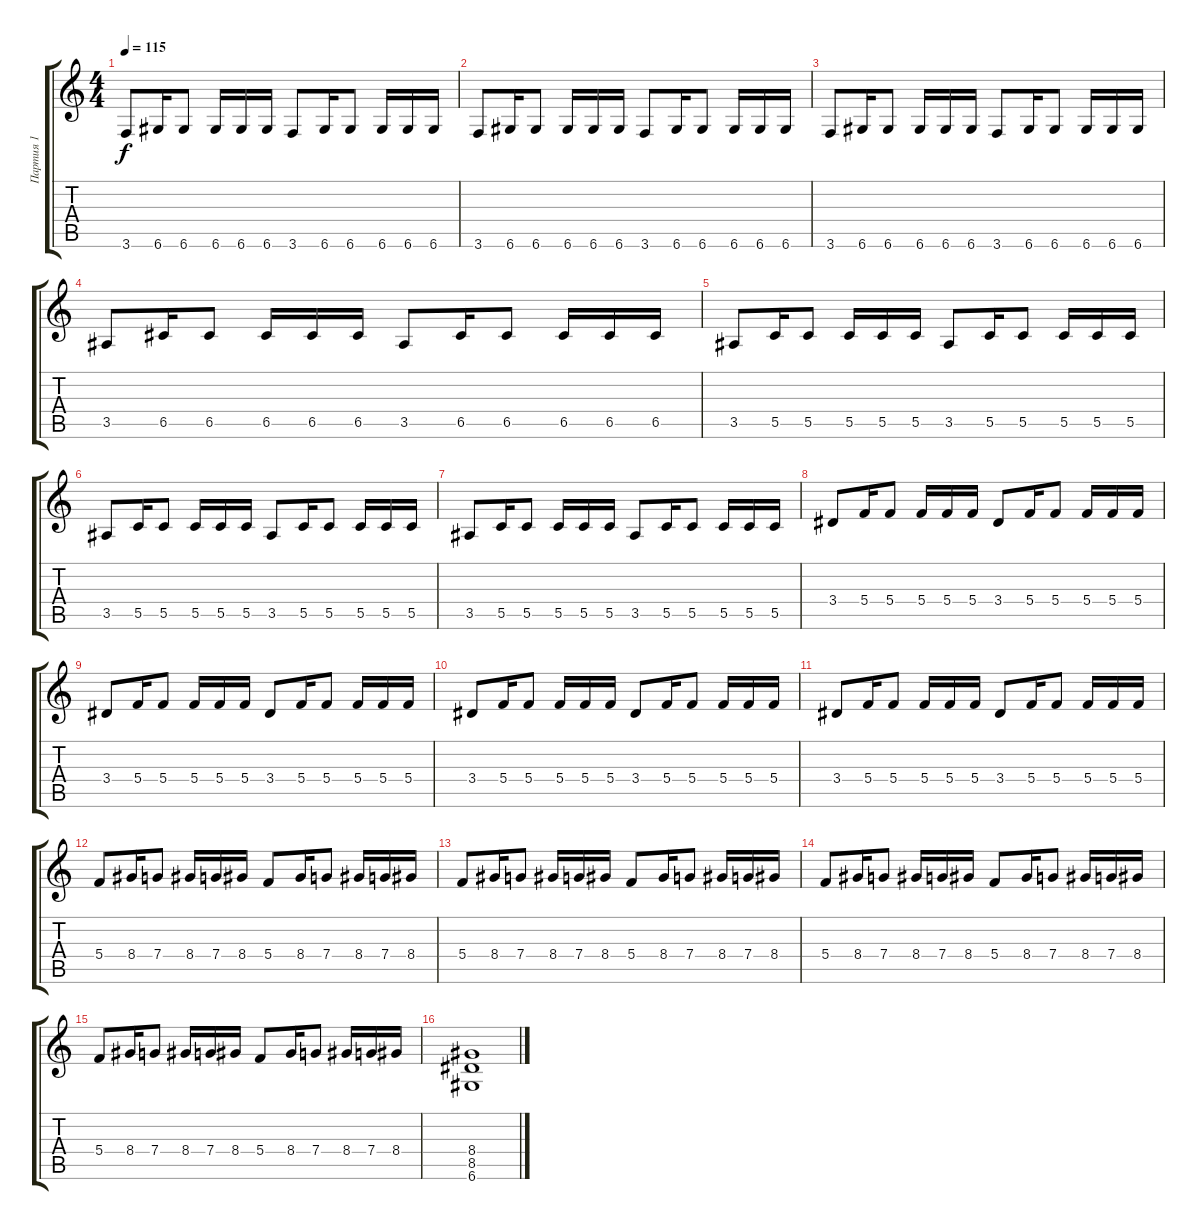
\track ("Партия 1" "Партия 1") {instrument overdrivenguitar}
\staff {score tabs}
\tuning (D4 A3 F3 C3 G2 D2) {hide}
\ts (4 4)
\tempo 115
\clef g2
\ks c
3.6.8{dy f} 6.6.16 6.6.8 6.6.16 6.6.16 6.6.16 3.6.8 6.6.16 6.6.8 6.6.16 6.6.16 6.6.16 |
3.6.8 6.6.16 6.6.8 6.6.16 6.6.16 6.6.16 3.6.8 6.6.16 6.6.8 6.6.16 6.6.16 6.6.16 |
3.6.8 6.6.16 6.6.8 6.6.16 6.6.16 6.6.16 3.6.8 6.6.16 6.6.8 6.6.16 6.6.16 6.6.16 |
3.5.8 6.5.16 6.5.8 6.5.16 6.5.16 6.5.16 3.5.8 6.5.16 6.5.8 6.5.16 6.5.16 6.5.16 |
3.5.8 5.5.16 5.5.8 5.5.16 5.5.16 5.5.16 3.5.8 5.5.16 5.5.8 5.5.16 5.5.16 5.5.16 |
3.5.8 5.5.16 5.5.8 5.5.16 5.5.16 5.5.16 3.5.8 5.5.16 5.5.8 5.5.16 5.5.16 5.5.16 |
3.5.8 5.5.16 5.5.8 5.5.16 5.5.16 5.5.16 3.5.8 5.5.16 5.5.8 5.5.16 5.5.16 5.5.16 |
3.4.8 5.4.16 5.4.8 5.4.16 5.4.16 5.4.16 3.4.8 5.4.16 5.4.8 5.4.16 5.4.16 5.4.16 |
3.4.8 5.4.16 5.4.8 5.4.16 5.4.16 5.4.16 3.4.8 5.4.16 5.4.8 5.4.16 5.4.16 5.4.16 |
3.4.8 5.4.16 5.4.8 5.4.16 5.4.16 5.4.16 3.4.8 5.4.16 5.4.8 5.4.16 5.4.16 5.4.16 |
3.4.8 5.4.16 5.4.8 5.4.16 5.4.16 5.4.16 3.4.8 5.4.16 5.4.8 5.4.16 5.4.16 5.4.16 |
5.4.8 8.4.16 7.4.8 8.4.16 7.4.16 8.4.16 5.4.8 8.4.16 7.4.8 8.4.16 7.4.16 8.4.16 |
5.4.8 8.4.16 7.4.8 8.4.16 7.4.16 8.4.16 5.4.8 8.4.16 7.4.8 8.4.16 7.4.16 8.4.16 |
5.4.8 8.4.16 7.4.8 8.4.16 7.4.16 8.4.16 5.4.8 8.4.16 7.4.8 8.4.16 7.4.16 8.4.16 |
5.4.8 8.4.16 7.4.8 8.4.16 7.4.16 8.4.16 5.4.8 8.4.16 7.4.8 8.4.16 7.4.16 8.4.16 |
(8.4 8.5 6.6).1
